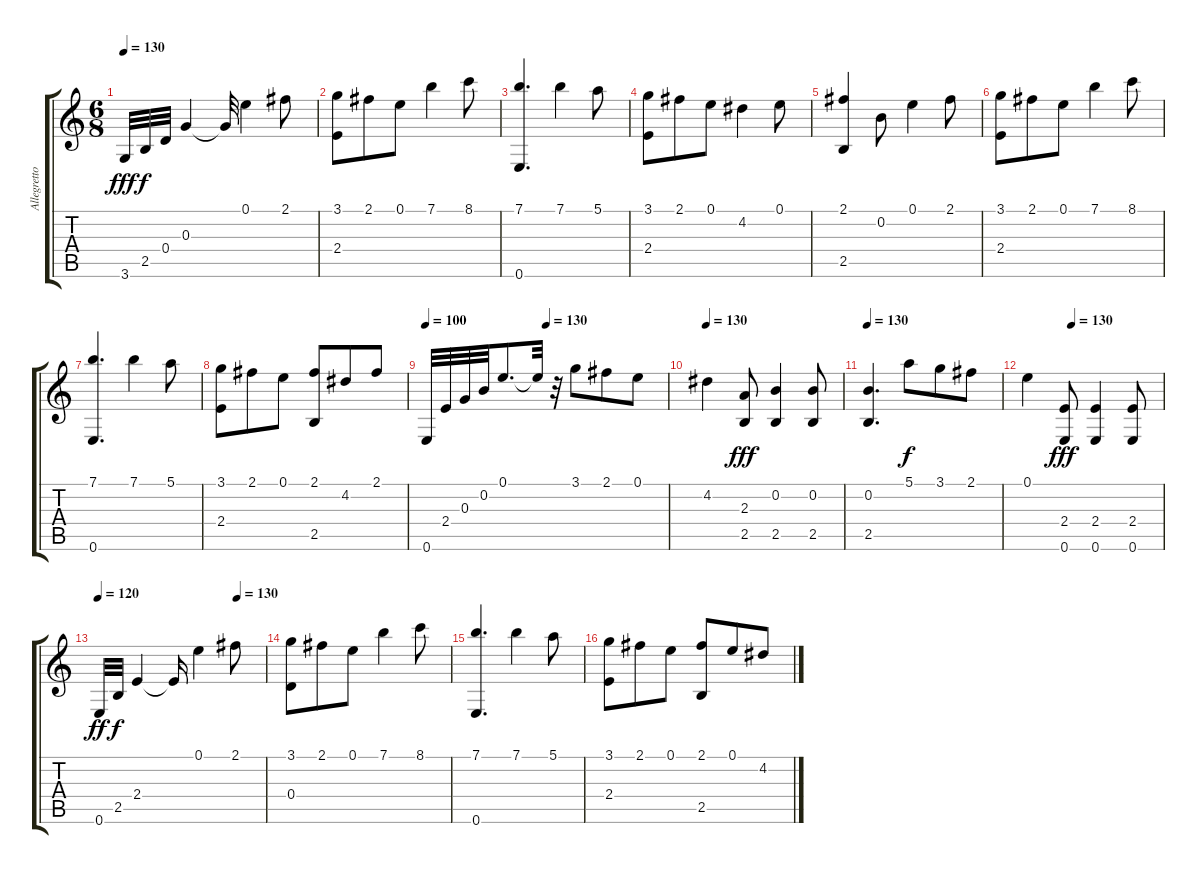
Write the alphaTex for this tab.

\track ("Allegretto Scherzando" "Allegretto") {instrument acousticguitarnylon}
\staff {score tabs}
\tuning (E4 B3 G3 D3 A2 E2) {hide}
\ts (6 8)
\tempo 130
\clef g2
\ks c
3.6.32{dy fff} 2.5.32{dy f} 0.4.32 0.3.4 0.3{t}.32 0.1.4 2.1.8 |
(3.1 2.4).8 2.1.8 0.1.8 7.1.4 8.1.8 |
(7.1 0.6).4{d} 7.1.4 5.1.8 |
(3.1 2.4).8 2.1.8 0.1.8 4.2.4 0.1.8 |
(2.1 2.5).4 0.2.8 0.1.4 2.1.8 |
(3.1 2.4).8 2.1.8 0.1.8 7.1.4 8.1.8 |
(7.1 0.6).4{d} 7.1.4 5.1.8 |
(3.1 2.4).8 2.1.8 0.1.8 (2.1 2.5).8 4.2.8 2.1.8 |
\tempo 100
\tempo (130 0.5)
0.6.32 2.4.32 0.3.32 0.2.32 0.1.8{d} 0.1{t}.32 r.32 3.1.8 2.1.8 0.1.8 |
\tempo 130
4.2.4 (2.3 2.5).8{dy fff} (0.2 2.5).4 (0.2 2.5).8 |
\tempo 130
(0.2 2.5).4{d} 5.1.8{dy f} 3.1.8 2.1.8 |
\tempo (130 0.3333333333333333)
0.1.4 (2.4 0.6).8{dy fff} (2.4 0.6).4 (2.4 0.6).8 |
\tempo 120
\tempo (130 0.8333333333333334)
0.6.32{dy ff} 2.5.32{dy f} 2.4.4 2.4{t}.16 0.1.4 2.1.8 |
(3.1 0.4).8 2.1.8 0.1.8 7.1.4 8.1.8 |
(7.1 0.6).4{d} 7.1.4 5.1.8 |
(3.1 2.4).8 2.1.8 0.1.8 (2.1 2.5).8 0.1.8 4.2.8
